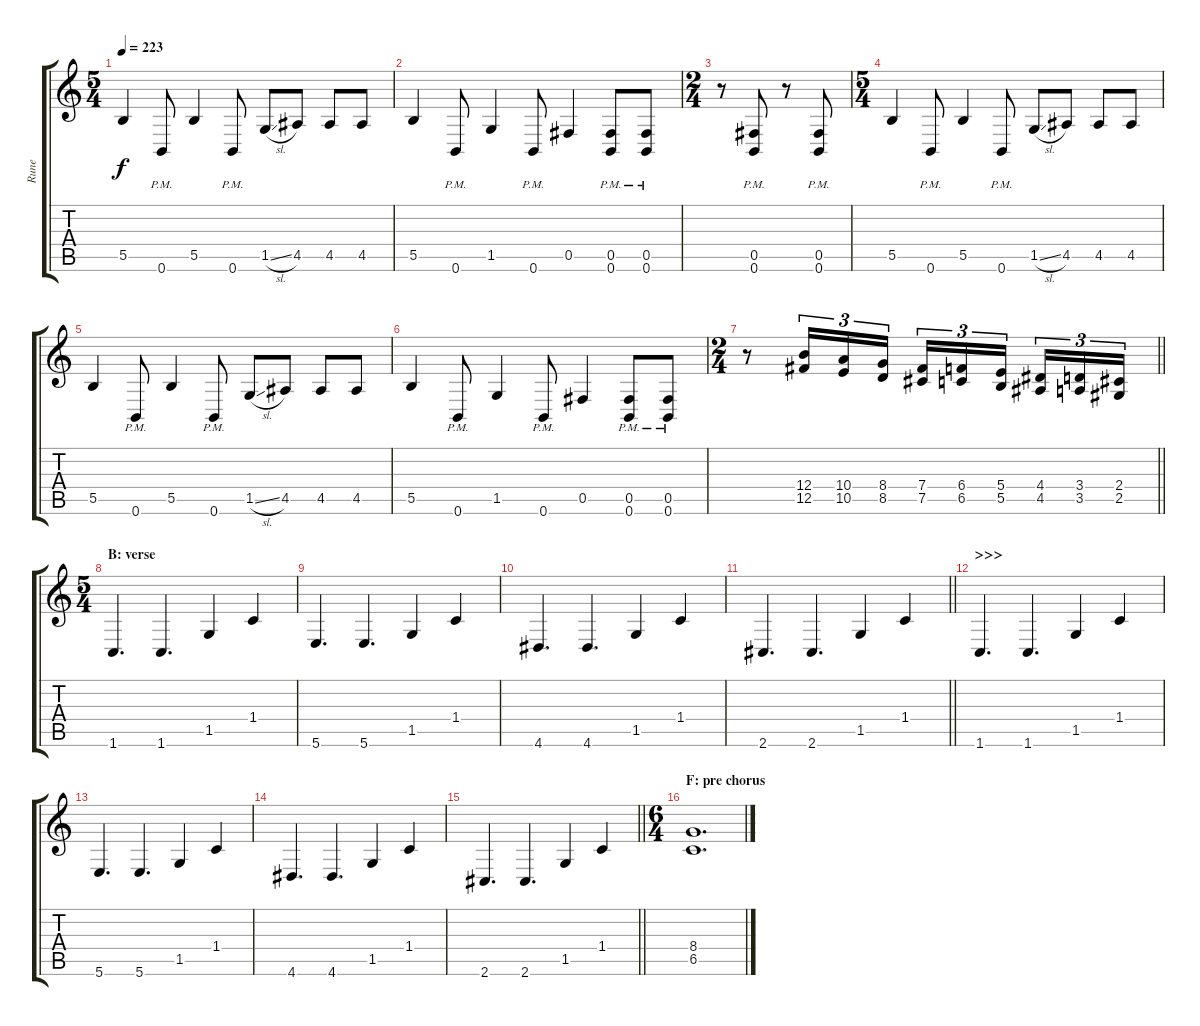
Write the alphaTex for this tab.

\track ("Rune" "Rune") {instrument distortionguitar}
\staff {score tabs}
\tuning (Db4 Ab3 E3 B2 Gb2 B1) {hide}
\ts (5 4)
\tempo 223
\clef g2
\ks c
5.5.4{dy f} 0.6{pm}.8 5.5.4 0.6{pm}.8 1.5{sl}.8 4.5.8 4.5.8 4.5.8 |
5.5.4 0.6{pm}.8 1.5.4 0.6{pm}.8 0.5.4 (0.5{pm} 0.6{pm}).8 (0.5{pm} 0.6{pm}).8 |
\ts (2 4)
r.8 (0.5{pm} 0.6{pm}).8 r.8 (0.5{pm} 0.6{pm}).8 |
\ts (5 4)
5.5.4 0.6{pm}.8 5.5.4 0.6{pm}.8 1.5{sl}.8 4.5.8 4.5.8 4.5.8 |
5.5.4 0.6{pm}.8 5.5.4 0.6{pm}.8 1.5{sl}.8 4.5.8 4.5.8 4.5.8 |
5.5.4 0.6{pm}.8 1.5.4 0.6{pm}.8 0.5.4 (0.5{pm} 0.6{pm}).8 (0.5{pm} 0.6{pm}).8 |
\ts (2 4)
\barLineRight lightlight
r.8 (12.4 12.5).16{tu (3 2) instrument guitarfretnoise} (10.4 10.5).16{tu (3 2)} (8.4 8.5).16{tu (3 2)} (7.4 7.5).16{tu (3 2)} (6.4 6.5).16{tu (3 2)} (5.4 5.5).16{tu (3 2) beam splitsecondary} (4.4 4.5).16{tu (3 2)} (3.4 3.5).16{tu (3 2)} (2.4 2.5).16{tu (3 2)} |
\ts (5 4)
\section ("" "B: verse")
1.6.4{d instrument distortionguitar} 1.6.4{d} 1.5.4 1.4.4 |
5.6.4{d} 5.6.4{d} 1.5.4 1.4.4 |
4.6.4{d} 4.6.4{d} 1.5.4 1.4.4 |
\barLineRight lightlight
2.6.4{d} 2.6.4{d} 1.5.4 1.4.4 |
\section ("" ">>>")
1.6.4{d instrument distortionguitar} 1.6.4{d} 1.5.4 1.4.4 |
5.6.4{d} 5.6.4{d} 1.5.4 1.4.4 |
4.6.4{d} 4.6.4{d} 1.5.4 1.4.4 |
\barLineRight lightlight
2.6.4{d} 2.6.4{d} 1.5.4 1.4.4 |
\ts (6 4)
\section ("" "F: pre chorus")
(8.4 6.5).1{d}
